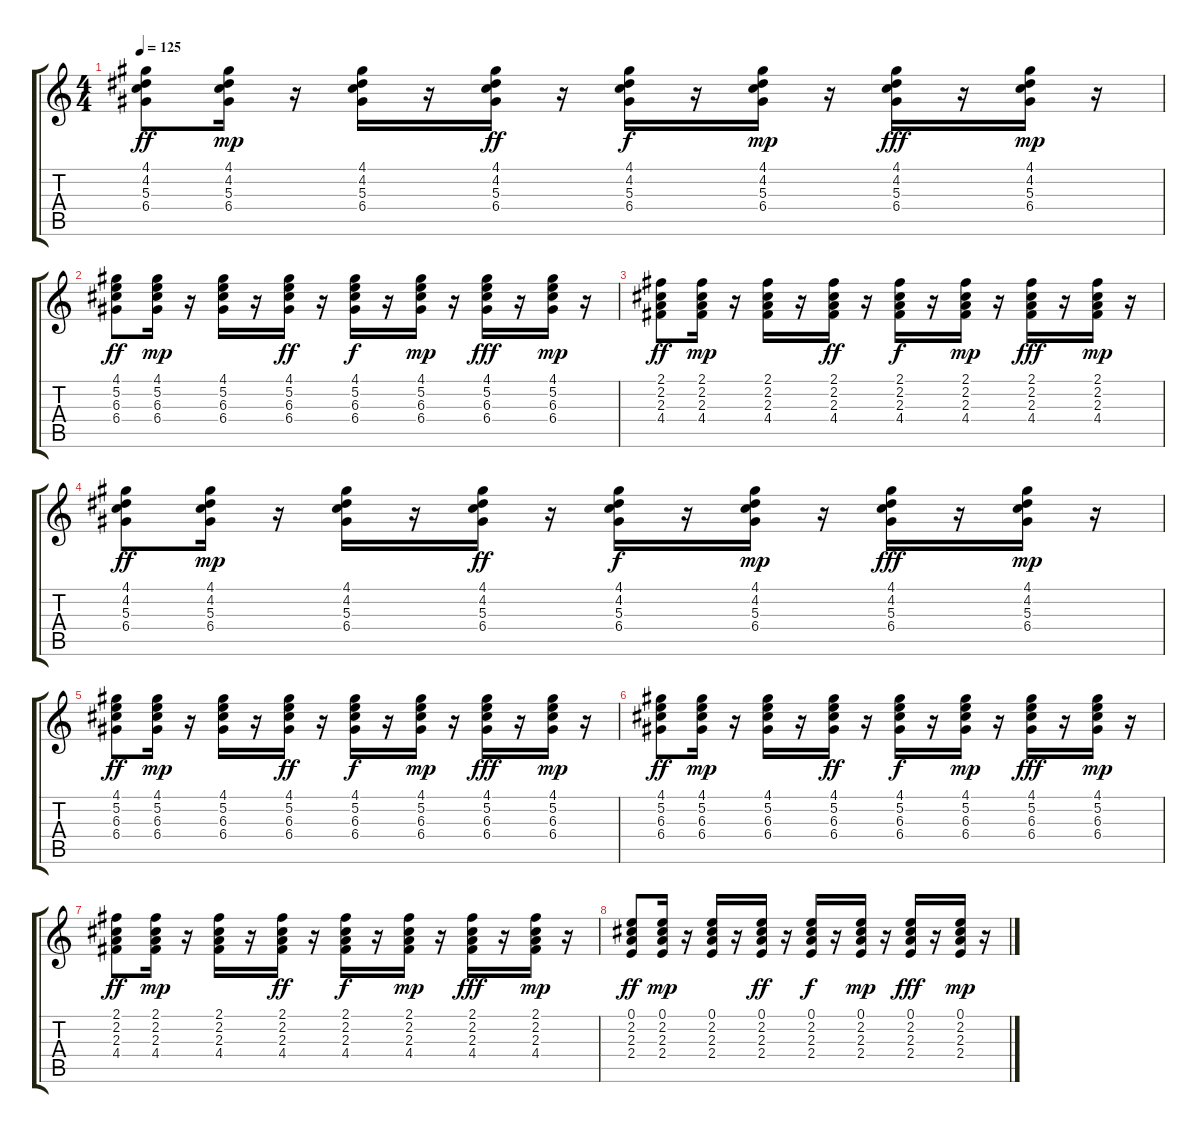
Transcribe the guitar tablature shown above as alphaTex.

\track "" {instrument acousticguitarsteel}
\staff {score tabs}
\tuning (E4 B3 G3 D3 A2 E2) {hide}
\ts (4 4)
\tempo 125
\clef g2
\ks c
(4.1 4.2 5.3 6.4).8{dy ff} (4.1 4.2 5.3 6.4).16{dy mp} r.16 (4.1 4.2 5.3 6.4).16 r.16 (4.1 4.2 5.3 6.4).16{dy ff} r.16 (4.1 4.2 5.3 6.4).16{dy f} r.16 (4.1 4.2 5.3 6.4).16{dy mp} r.16 (4.1 4.2 5.3 6.4).16{dy fff} r.16 (4.1 4.2 5.3 6.4).16{dy mp} r.16 |
(4.1 5.2 6.3 6.4).8{dy ff} (4.1 5.2 6.3 6.4).16{dy mp} r.16 (4.1 5.2 6.3 6.4).16 r.16 (4.1 5.2 6.3 6.4).16{dy ff} r.16 (4.1 5.2 6.3 6.4).16{dy f} r.16 (4.1 5.2 6.3 6.4).16{dy mp} r.16 (4.1 5.2 6.3 6.4).16{dy fff} r.16 (4.1 5.2 6.3 6.4).16{dy mp} r.16 |
(2.1 2.2 2.3 4.4).8{dy ff} (2.1 2.2 2.3 4.4).16{dy mp} r.16 (2.1 2.2 2.3 4.4).16 r.16 (2.1 2.2 2.3 4.4).16{dy ff} r.16 (2.1 2.2 2.3 4.4).16{dy f} r.16 (2.1 2.2 2.3 4.4).16{dy mp} r.16 (2.1 2.2 2.3 4.4).16{dy fff} r.16 (2.1 2.2 2.3 4.4).16{dy mp} r.16 |
(4.1 4.2 5.3 6.4).8{dy ff} (4.1 4.2 5.3 6.4).16{dy mp} r.16 (4.1 4.2 5.3 6.4).16 r.16 (4.1 4.2 5.3 6.4).16{dy ff} r.16 (4.1 4.2 5.3 6.4).16{dy f} r.16 (4.1 4.2 5.3 6.4).16{dy mp} r.16 (4.1 4.2 5.3 6.4).16{dy fff} r.16 (4.1 4.2 5.3 6.4).16{dy mp} r.16 |
(4.1 5.2 6.3 6.4).8{dy ff} (4.1 5.2 6.3 6.4).16{dy mp} r.16 (4.1 5.2 6.3 6.4).16 r.16 (4.1 5.2 6.3 6.4).16{dy ff} r.16 (4.1 5.2 6.3 6.4).16{dy f} r.16 (4.1 5.2 6.3 6.4).16{dy mp} r.16 (4.1 5.2 6.3 6.4).16{dy fff} r.16 (4.1 5.2 6.3 6.4).16{dy mp} r.16 |
(4.1 5.2 6.3 6.4).8{dy ff} (4.1 5.2 6.3 6.4).16{dy mp} r.16 (4.1 5.2 6.3 6.4).16 r.16 (4.1 5.2 6.3 6.4).16{dy ff} r.16 (4.1 5.2 6.3 6.4).16{dy f} r.16 (4.1 5.2 6.3 6.4).16{dy mp} r.16 (4.1 5.2 6.3 6.4).16{dy fff} r.16 (4.1 5.2 6.3 6.4).16{dy mp} r.16 |
(2.1 2.2 2.3 4.4).8{dy ff} (2.1 2.2 2.3 4.4).16{dy mp} r.16 (2.1 2.2 2.3 4.4).16 r.16 (2.1 2.2 2.3 4.4).16{dy ff} r.16 (2.1 2.2 2.3 4.4).16{dy f} r.16 (2.1 2.2 2.3 4.4).16{dy mp} r.16 (2.1 2.2 2.3 4.4).16{dy fff} r.16 (2.1 2.2 2.3 4.4).16{dy mp} r.16 |
(0.1 2.2 2.3 2.4).8{dy ff} (0.1 2.2 2.3 2.4).16{dy mp} r.16 (0.1 2.2 2.3 2.4).16 r.16 (0.1 2.2 2.3 2.4).16{dy ff} r.16 (0.1 2.2 2.3 2.4).16{dy f} r.16 (0.1 2.2 2.3 2.4).16{dy mp} r.16 (0.1 2.2 2.3 2.4).16{dy fff} r.16 (0.1 2.2 2.3 2.4).16{dy mp} r.16
